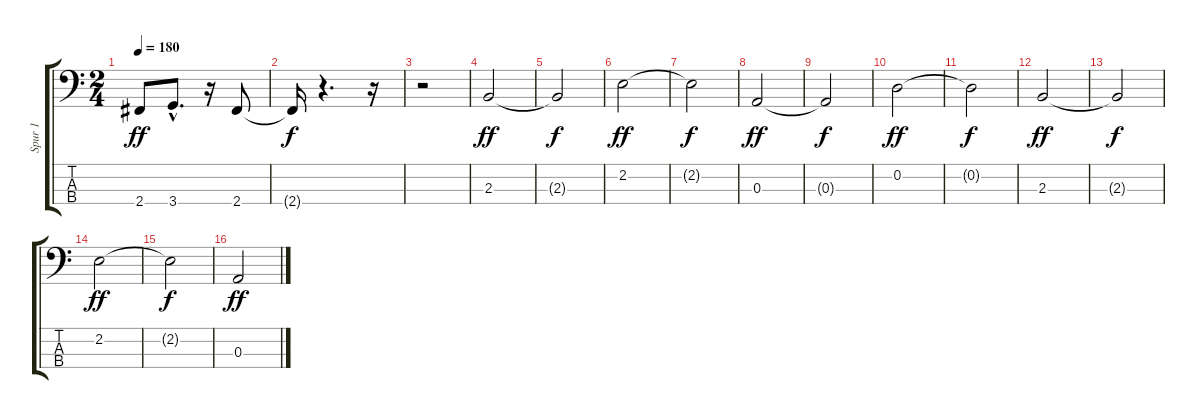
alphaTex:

\track ("Spur 1" "Spur 1") {instrument fretlessbass}
\staff {score tabs}
\tuning (G2 D2 A1 E1) {hide}
\ts (2 4)
\tempo 180
\clef f4
\ks c
2.4.8{dy ff} 3.4{hac}.8{d} r.16 2.4.8 |
2.4{t}.16{dy f} r.4{d} r.16 |
r.2 |
2.3.2{dy ff volume 16} |
2.3{t}.2{dy f} |
2.2.2{dy ff volume 16} |
2.2{t}.2{dy f} |
0.3.2{dy ff} |
0.3{t}.2{dy f} |
0.2.2{dy ff} |
0.2{t}.2{dy f} |
2.3.2{dy ff} |
2.3{t}.2{dy f} |
2.2.2{dy ff} |
2.2{t}.2{dy f} |
0.3.2{dy ff}
